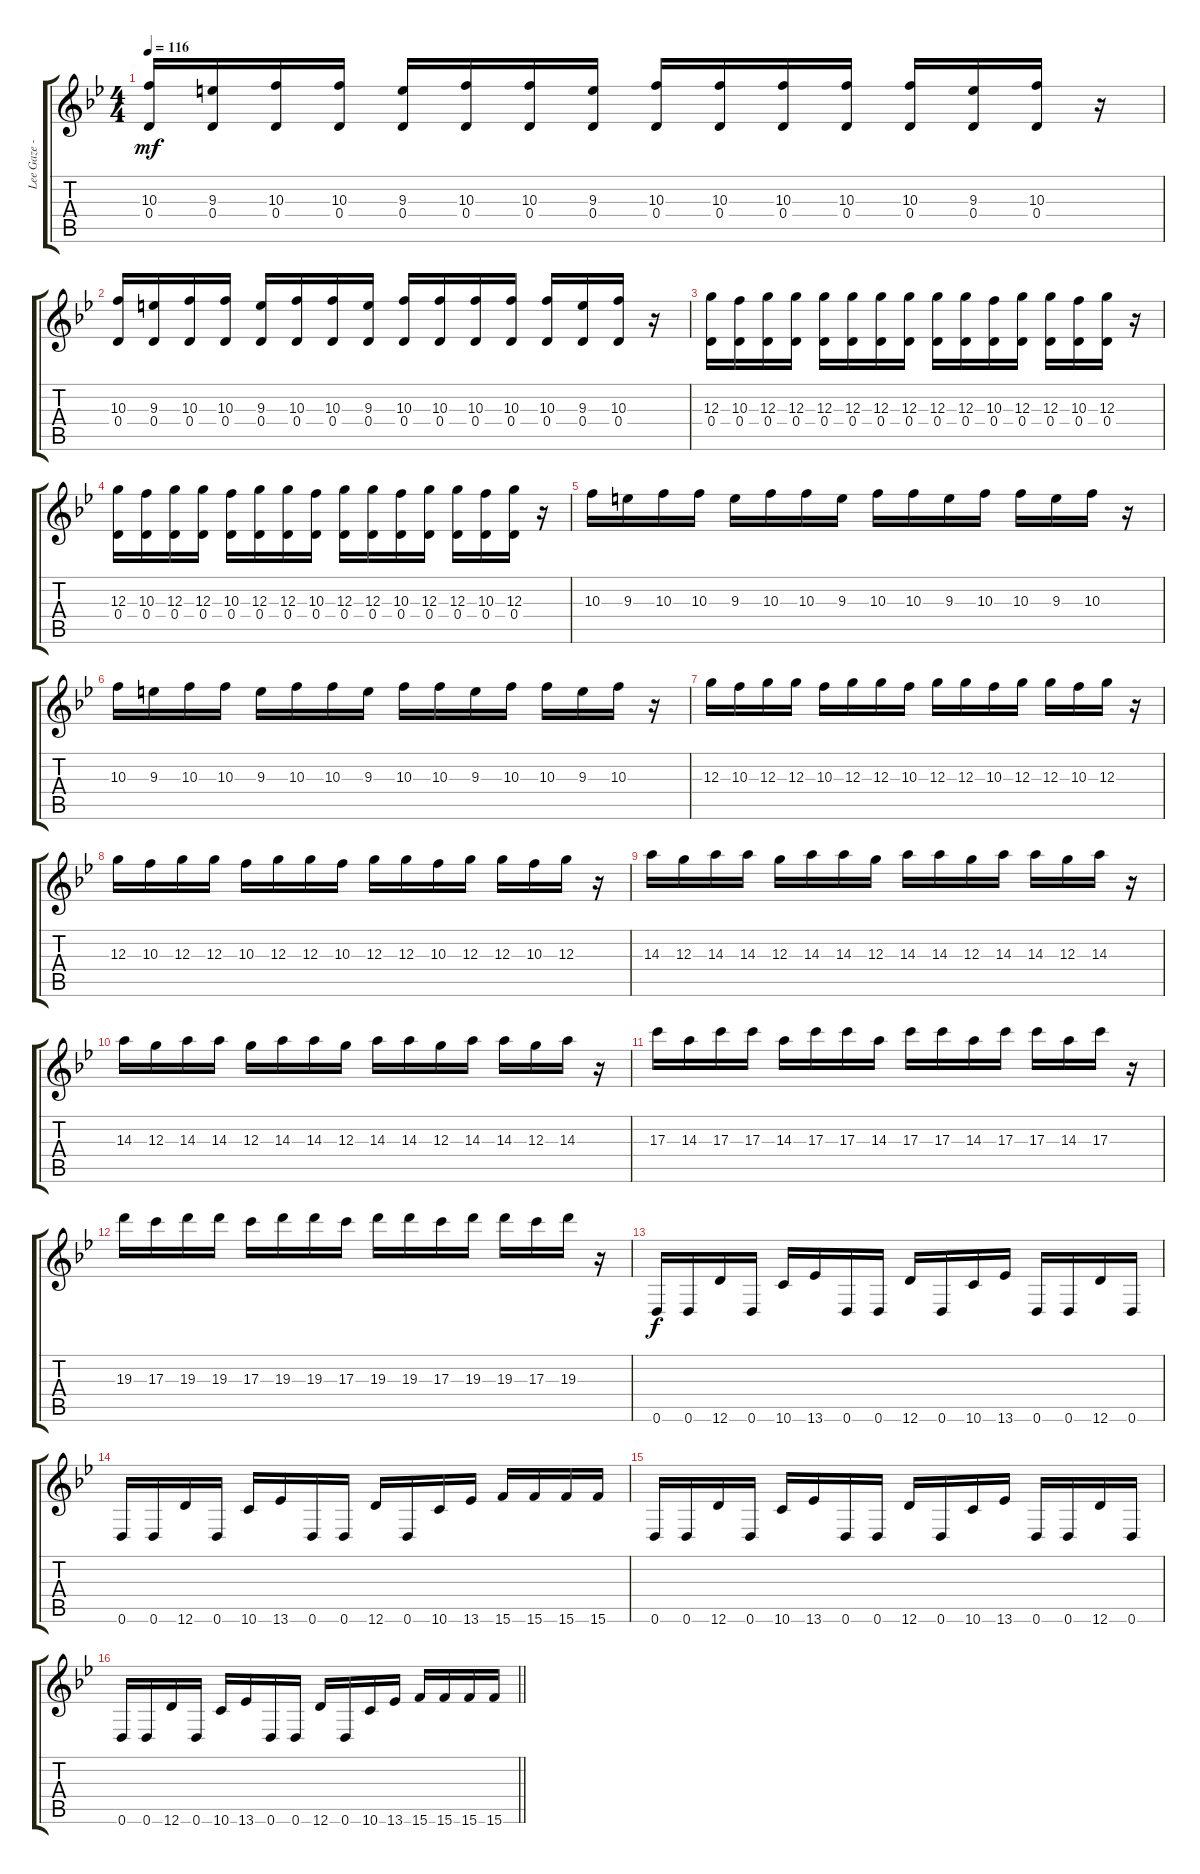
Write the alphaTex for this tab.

\track ("Lee Gaze - Guitar" "Lee Gaze -") {instrument overdrivenguitar}
\staff {score tabs}
\tuning (E4 B3 G3 D3 A2 D2) {hide}
\ts (4 4)
\tempo 116
\clef g2
\ks bb
(10.3 0.4).16{dy mf} (9.3 0.4).16 (10.3 0.4).16 (10.3 0.4).16 (9.3 0.4).16 (10.3 0.4).16 (10.3 0.4).16 (9.3 0.4).16 (10.3 0.4).16 (10.3 0.4).16 (10.3 0.4).16 (10.3 0.4).16 (10.3 0.4).16 (9.3 0.4).16 (10.3 0.4).16 r.16 |
(10.3 0.4).16 (9.3 0.4).16 (10.3 0.4).16 (10.3 0.4).16 (9.3 0.4).16 (10.3 0.4).16 (10.3 0.4).16 (9.3 0.4).16 (10.3 0.4).16 (10.3 0.4).16 (10.3 0.4).16 (10.3 0.4).16 (10.3 0.4).16 (9.3 0.4).16 (10.3 0.4).16 r.16 |
(12.3 0.4).16 (10.3 0.4).16 (12.3 0.4).16 (12.3 0.4).16 (12.3 0.4).16 (12.3 0.4).16 (12.3 0.4).16 (12.3 0.4).16 (12.3 0.4).16 (12.3 0.4).16 (10.3 0.4).16 (12.3 0.4).16 (12.3 0.4).16 (10.3 0.4).16 (12.3 0.4).16 r.16 |
(12.3 0.4).16 (10.3 0.4).16 (12.3 0.4).16 (12.3 0.4).16 (10.3 0.4).16 (12.3 0.4).16 (12.3 0.4).16 (10.3 0.4).16 (12.3 0.4).16 (12.3 0.4).16 (10.3 0.4).16 (12.3 0.4).16 (12.3 0.4).16 (10.3 0.4).16 (12.3 0.4).16 r.16 |
10.3.16 9.3.16 10.3.16 10.3.16 9.3.16 10.3.16 10.3.16 9.3.16 10.3.16 10.3.16 9.3.16 10.3.16 10.3.16 9.3.16 10.3.16 r.16 |
10.3.16 9.3.16 10.3.16 10.3.16 9.3.16 10.3.16 10.3.16 9.3.16 10.3.16 10.3.16 9.3.16 10.3.16 10.3.16 9.3.16 10.3.16 r.16 |
12.3.16 10.3.16 12.3.16 12.3.16 10.3.16 12.3.16 12.3.16 10.3.16 12.3.16 12.3.16 10.3.16 12.3.16 12.3.16 10.3.16 12.3.16 r.16 |
12.3.16 10.3.16 12.3.16 12.3.16 10.3.16 12.3.16 12.3.16 10.3.16 12.3.16 12.3.16 10.3.16 12.3.16 12.3.16 10.3.16 12.3.16 r.16 |
14.3.16 12.3.16 14.3.16 14.3.16 12.3.16 14.3.16 14.3.16 12.3.16 14.3.16 14.3.16 12.3.16 14.3.16 14.3.16 12.3.16 14.3.16 r.16 |
14.3.16 12.3.16 14.3.16 14.3.16 12.3.16 14.3.16 14.3.16 12.3.16 14.3.16 14.3.16 12.3.16 14.3.16 14.3.16 12.3.16 14.3.16 r.16 |
17.3.16 14.3.16 17.3.16 17.3.16 14.3.16 17.3.16 17.3.16 14.3.16 17.3.16 17.3.16 14.3.16 17.3.16 17.3.16 14.3.16 17.3.16 r.16 |
19.3.16 17.3.16 19.3.16 19.3.16 17.3.16 19.3.16 19.3.16 17.3.16 19.3.16 19.3.16 17.3.16 19.3.16 19.3.16 17.3.16 19.3.16 r.16 |
0.6.16{dy f} 0.6.16 12.6.16 0.6.16 10.6.16 13.6.16 0.6.16 0.6.16 12.6.16 0.6.16 10.6.16 13.6.16 0.6.16 0.6.16 12.6.16 0.6.16 |
0.6.16 0.6.16 12.6.16 0.6.16 10.6.16 13.6.16 0.6.16 0.6.16 12.6.16 0.6.16 10.6.16 13.6.16 15.6.16 15.6.16 15.6.16 15.6.16 |
0.6.16 0.6.16 12.6.16 0.6.16 10.6.16 13.6.16 0.6.16 0.6.16 12.6.16 0.6.16 10.6.16 13.6.16 0.6.16 0.6.16 12.6.16 0.6.16 |
\barLineRight lightlight
0.6.16 0.6.16 12.6.16 0.6.16 10.6.16 13.6.16 0.6.16 0.6.16 12.6.16 0.6.16 10.6.16 13.6.16 15.6.16 15.6.16 15.6.16 15.6.16
